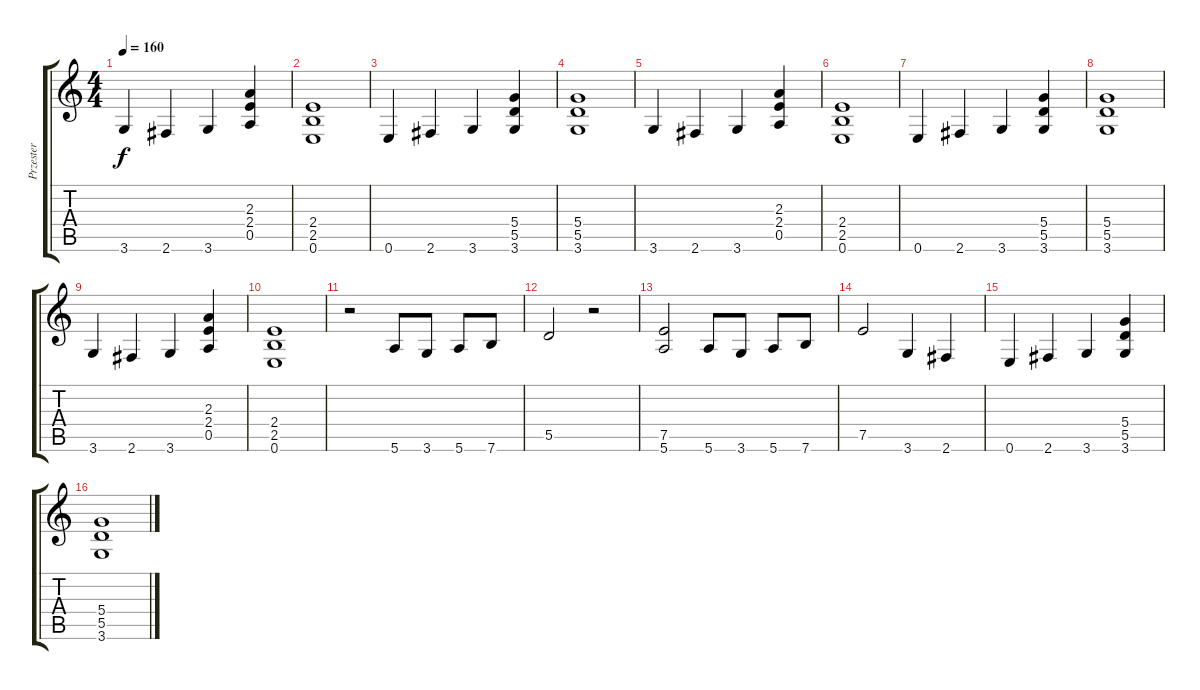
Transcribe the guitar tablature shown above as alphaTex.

\track ("Przester" "Przester") {instrument distortionguitar}
\staff {score tabs}
\tuning (E4 B3 G3 D3 A2 E2) {hide}
\ts (4 4)
\tempo 160
\clef g2
\ks c
3.6.4{dy f} 2.6.4 3.6.4 (2.3 2.4 0.5).4 |
(2.4 2.5 0.6).1 |
0.6.4 2.6.4 3.6.4 (5.4 5.5 3.6).4 |
(5.4 5.5 3.6).1 |
3.6.4 2.6.4 3.6.4 (2.3 2.4 0.5).4 |
(2.4 2.5 0.6).1 |
0.6.4 2.6.4 3.6.4 (5.4 5.5 3.6).4 |
(5.4 5.5 3.6).1 |
3.6.4 2.6.4 3.6.4 (2.3 2.4 0.5).4 |
(2.4 2.5 0.6).1 |
r.2 5.6.8 3.6.8 5.6.8 7.6.8 |
5.5.2 r.2 |
(7.5 5.6).2 5.6.8 3.6.8 5.6.8 7.6.8 |
7.5.2 3.6.4 2.6.4 |
0.6.4 2.6.4 3.6.4 (5.4 5.5 3.6).4 |
(5.4 5.5 3.6).1
